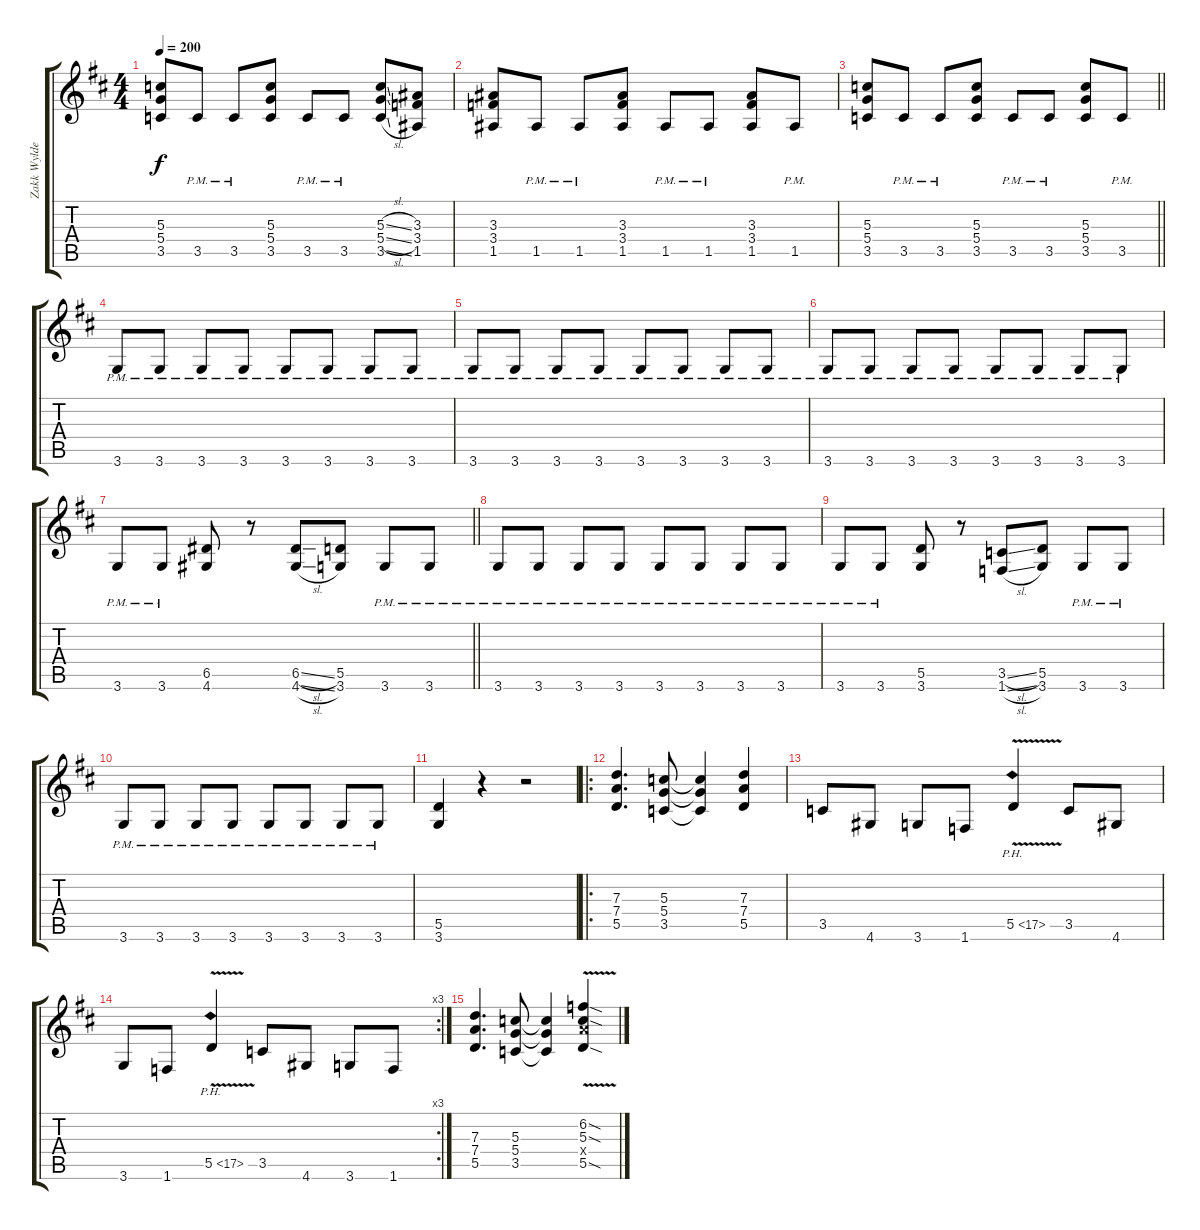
\track ("Zakk Wylde (Solo)" "Zakk Wylde") {instrument overdrivenguitar}
\staff {score tabs}
\tuning (E4 B3 G3 D3 A2 E2) {hide}
\ts (4 4)
\tempo 200
\clef g2
\ks d
(5.3 5.4 3.5).8{dy f} 3.5{pm}.8 3.5{pm}.8 (5.3 5.4 3.5).8 3.5{pm}.8 3.5{pm}.8 (5.3{sl} 5.4{sl} 3.5{sl}).8 (3.3 3.4 1.5).8 |
(3.3 3.4 1.5).8 1.5{pm}.8 1.5{pm}.8 (3.3 3.4 1.5).8 1.5{pm}.8 1.5{pm}.8 (3.3 3.4 1.5).8 1.5{pm}.8 |
\barLineRight lightlight
(5.3 5.4 3.5).8 3.5{pm}.8 3.5{pm}.8 (5.3 5.4 3.5).8 3.5{pm}.8 3.5{pm}.8 (5.3 5.4 3.5).8 3.5{pm}.8 |
3.6{pm}.8 3.6{pm}.8 3.6{pm}.8 3.6{pm}.8 3.6{pm}.8 3.6{pm}.8 3.6{pm}.8 3.6{pm}.8 |
3.6{pm}.8 3.6{pm}.8 3.6{pm}.8 3.6{pm}.8 3.6{pm}.8 3.6{pm}.8 3.6{pm}.8 3.6{pm}.8 |
3.6{pm}.8 3.6{pm}.8 3.6{pm}.8 3.6{pm}.8 3.6{pm}.8 3.6{pm}.8 3.6{pm}.8 3.6{pm}.8 |
\barLineRight lightlight
3.6{pm}.8 3.6{pm}.8 (6.5 4.6).8 r.8 (6.5{sl} 4.6{sl}).8 (5.5 3.6).8 3.6{pm}.8 3.6{pm}.8 |
3.6{pm}.8 3.6{pm}.8 3.6{pm}.8 3.6{pm}.8 3.6{pm}.8 3.6{pm}.8 3.6{pm}.8 3.6{pm}.8 |
3.6{pm}.8 3.6{pm}.8 (5.5 3.6).8 r.8 (3.5{sl} 1.6{sl}).8 (5.5 3.6).8 3.6{pm}.8 3.6{pm}.8 |
3.6{pm}.8 3.6{pm}.8 3.6{pm}.8 3.6{pm}.8 3.6{pm}.8 3.6{pm}.8 3.6{pm}.8 3.6{pm}.8 |
(5.5 3.6).4 r.4 r.2 |
\ro
(7.3 7.4 5.5).4{d} (5.3 5.4 3.5).8 (5.3{t} 5.4{t} 3.5{t}).4 (7.3 7.4 5.5).4 |
3.5.8 4.6.8 3.6.8 1.6.8 5.5{ph 12 v}.4 3.5.8 4.6.8 |
\rc 3
3.6.8 1.6.8 5.5{ph 12 v}.4 3.5.8 4.6.8 3.6.8 1.6.8 |
(7.3 7.4 5.5).4{d} (5.3 5.4 3.5).8 (5.3{t} 5.4{t} 3.5{t}).4 (6.2{v sod} 5.3{v sod} 7.4{x} 5.5{v sod}).4
